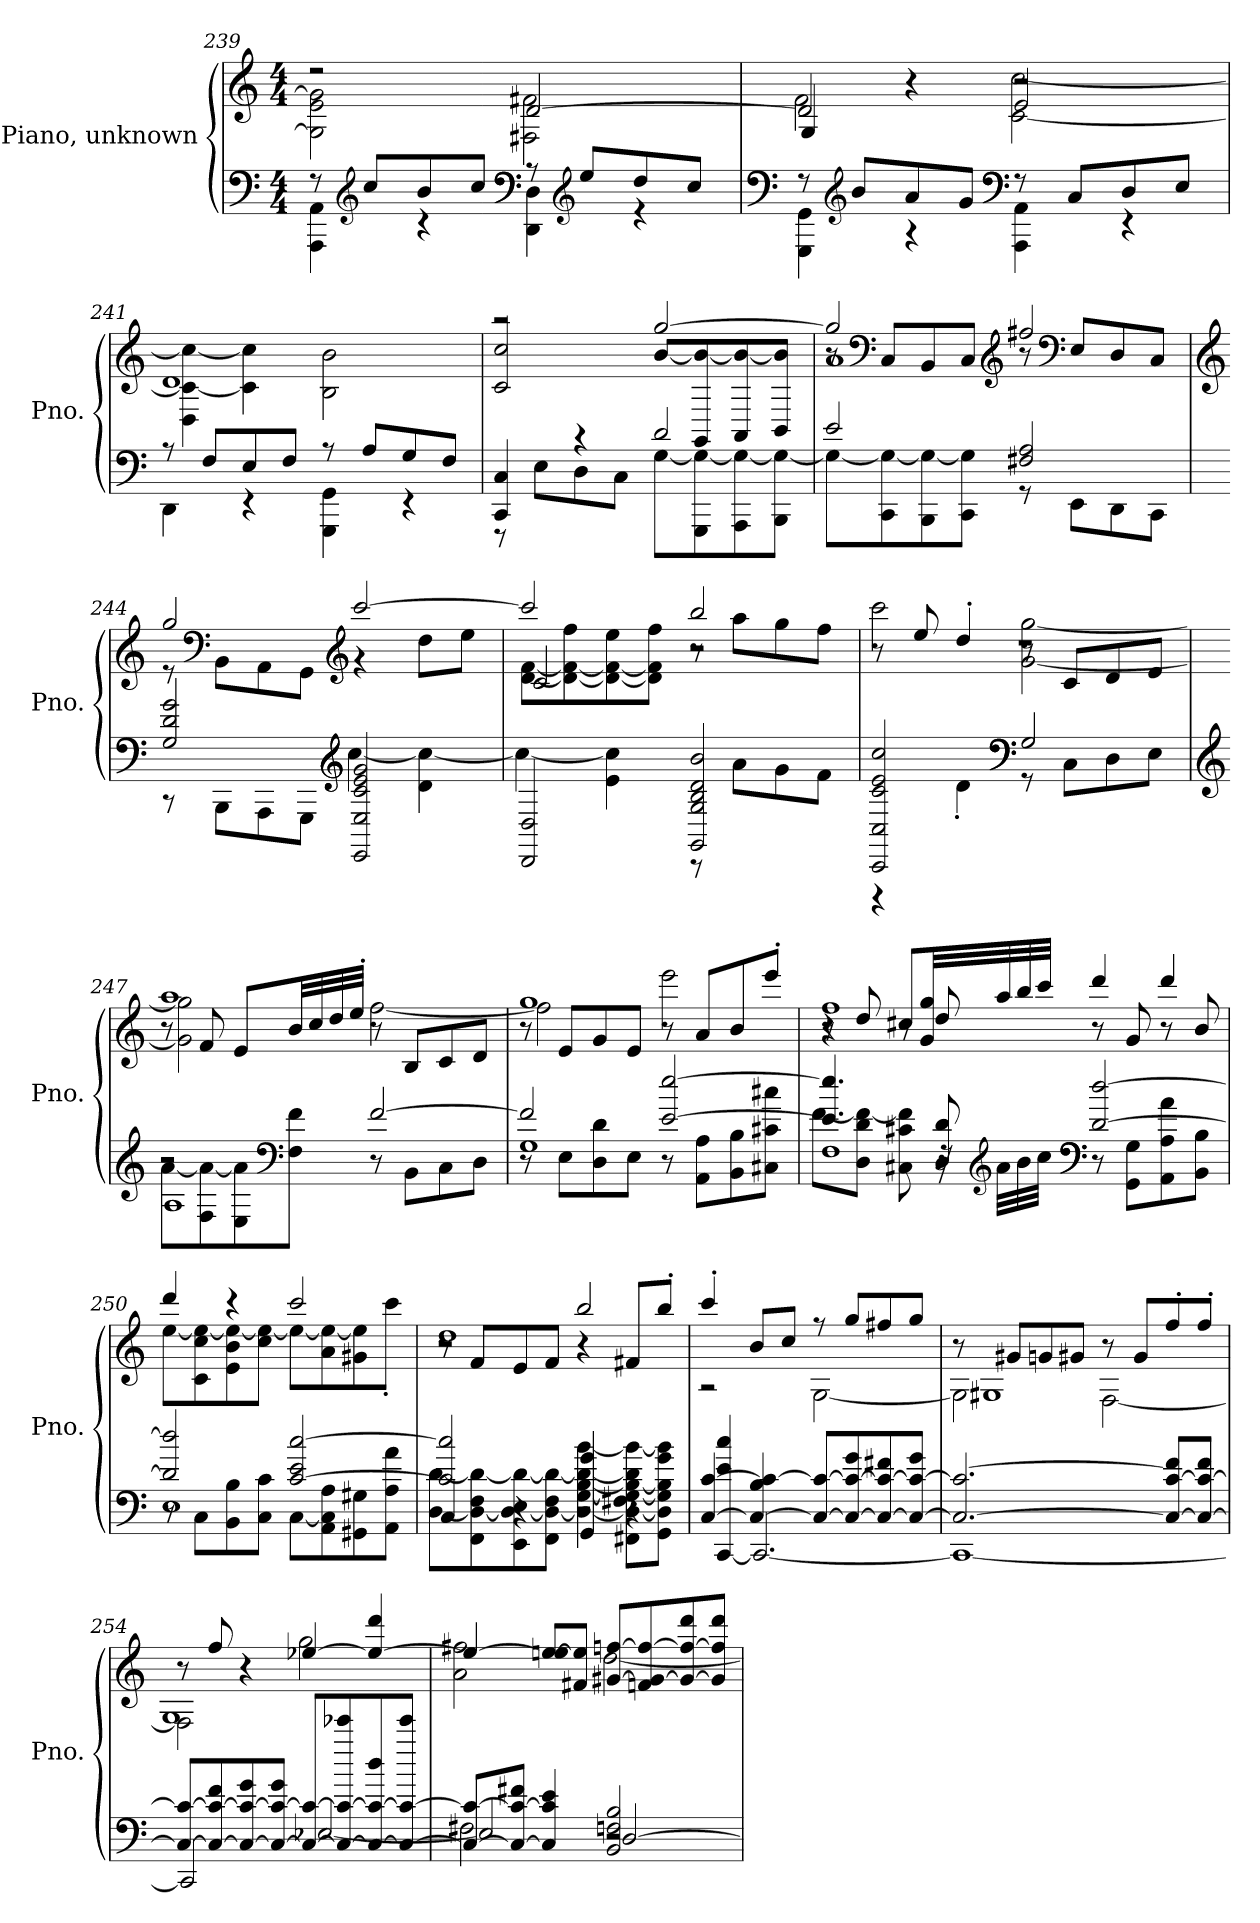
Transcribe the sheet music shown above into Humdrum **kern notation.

**kern	**kern
*part1	*part1
*staff2	*staff1
*I"Piano, unknown	*
*I'Pno.	*
!!LO:LB:g=z
*clefF4	*clefG2
*k[]	*k[]
*M4/4	*M4/4
=239	=239
*^	*^
8r	4AAA\ 4AA\	2r	2G\] 2e\ 2g\]
*clefG2	*	*	*
8cc/L	.	.	.
8b/	4r	.	.
8cc/J	.	.	.
*clefF4	*	*	*
8r	4DD\ 4D\	[2d/	2F#X\ 2f#X\
*clefG2	*	*	*
8ee/L	.	.	.
8dd/	4r	.	.
8cc/J	.	.	.
*	*	*v	*v
=240	=240	=240
*clefF4	*	*
*	*	*^
*	*	*	*^
8r	4GGG\ 4GG\	2d/]	2f\	4G/
*clefG2	*	*	*	*
8b/L	.	.	.	.
8a/	4r	.	.	4r
8g/J	.	.	.	.
*clefF4	*	*	*	*
8r	4AAA\ 4AA\	2e/	[2c\ [2cc\	2r
8C/L	.	.	.	.
8D/	4r	.	.	.
8E/J	.	.	.	.
*	*	*	*v	*v
=241	=241	=241	=241
8r	4DD\	1d	4D\ 4c\_ 4cc\_
8F/L	.	.	.
8E/	4r	.	4c\] 4cc\]
8F/J	.	.	.
8r	4GGG\ 4GG\	.	2B\ 2b\
8A/L	.	.	.
8G/	4r	.	.
8F/J	.	.	.
!!LO:LB:g=z	!!
=242	=242	=242	=242
4CC/ 4C/	8r	2r	2c/ 2cc/
.	8E\L	.	.
4r	8D\	.	.
.	8C\J	.	.
2d/	[8G\L	[2gg/	[8b/L
.	8GGG\ 8G\_	.	8GG/ 8b/_
.	8AAA\ 8G\_	.	8AA/ 8b/_
.	8BBB\ 8G\_J	.	8BB/ 8b/]J
=243	=243	=243	=243
*	*	*	*^
2e/	8G\L_	2gg/]	1a	8r
*	*	*clefF4	*	*
.	8CC\ 8G\_	.	.	8C/L
.	8BBB\ 8G\_	.	.	8BB/
.	8CC\ 8G\]J	.	.	8C/J
*	*	*clefG2	*	*
2F#X/ 2A/	8r	2ff#X/	.	8r
*	*	*clefF4	*	*
.	8EE\L	.	.	8E/L
.	8DD\	.	.	8D/
.	8CC\J	.	.	8C/J
*	*	*v	*v	*v
=244	=244	=244
*	*	*clefG2
*	*	*^
2G/ 2d/ 2g/	8r	2gg/	8r
*	*	*clefF4	*
.	8BBB\L	.	8BB\L
.	8AAA\	.	8AA\
.	8GGG\J	.	8GG\J
*clefG2	*	*clefG2	*
2EE/ 2E/ 2c/ 2e/ 2g/	[4cc\	[2ccc/	4r
.	4d\ 4cc\_	.	8dd\L
.	.	.	8ee\J
!!LO:LB:g=z
=245	=245	=245	=245
*	*	*	*^
2DD/ 2D/	4cc\_	2ccc/]	[8d\ [8f\L	2c/
.	.	.	8d\_ 8f\_ 8ff\	.
.	4e\ 4cc\]	.	8d\_ 8f\_ 8ee\	.
.	.	.	8d\] 8f\] 8ff\J	.
2GG/ 2G/ 2B/ 2d/ 2b/	8r	2bb/	8r	2r
.	8a\L	.	8aa\L	.
.	8g\	.	8gg\	.
.	8f\J	.	8ff\J	.
=246	=246	=246	=246	=246
2CC/ 2C/ 2c/ 2e/ 2cc/	4r	1r	2ccc\	8r
.	.	.	.	8ee/
.	4d'\	.	.	4dd'/
*clefF4	*	*	*	*
2G/	8r	.	[2g\ [2gg\	8r
.	8C\L	.	.	8c/L
.	8D\	.	.	8d/
.	8E\J	.	.	8e/J
*v	*v	*	*	*
=247	=247	=247	=247
*clefG2	*	*	*
*^	*	*	*
*	*^	*	*	*
2r	[8a\L	1A	1aa	2g\] 2gg\]	8r
.	8F\ 8a\_	.	.	.	8f/
.	8E\ 8a\]	.	.	.	8e/L
*clefF4	*	*	*	*	*
.	8F\ 8f\J	.	.	.	32b/LL
.	.	.	.	.	32cc/
.	.	.	.	.	32dd/
.	.	.	.	.	32ee'/JJJ
[2f/	8r	.	.	[2ff\	8r
.	8BB\L	.	.	.	8B/L
.	8C\	.	.	.	8c/
.	8D\J	.	.	.	8d/J
!!LO:LB:g=z	!!	!!
=248	=248	=248	=248	=248	=248
2f/]	8r	1G	1gg	2ff\]	8r
.	8E\L	.	.	.	8e/L
.	8D\ 8d\	.	.	.	8g/
.	8E\J	.	.	.	8e/J
[2e/ [2ee/	8r	.	.	2eee\	8r
.	8AA\ 8A\L	.	.	.	8a/L
.	8BB\ 8B\	.	.	.	8b/
.	8C#X\ 8c#X\ 8cc#X\J	.	.	.	8eee'/J
=249	=249	=249	=249	=249	=249
4.e/] 4.ee/]	[8f\L	1F	4r	1ff	8r
.	8D\ 8d\ 8f\_J	.	.	.	8dd/
.	8C#X\ 8c#X\ 8f\]	.	8r	.	8cc#X/L
8D/ 8d/	32r	.	8dd/	.	32g/ 32gg/LL
*clefG2	*	*	*	*	*
.	32a\LLL	.	.	.	32aa/
.	32b\	.	.	.	32bb/
.	32cc\JJJ	.	.	.	32ccc/JJJ
*clefF4	*	*	*	*	*
[2d/ [2dd/	8r	.	4ddd/	.	8r
.	8GG\ 8G\L	.	.	.	8g/
.	8AA\ 8A\ 8a\	.	4ddd/	.	8r
.	8BB\ 8B\J	.	.	.	8b/
*	*	*	*	*v	*v
=250	=250	=250	=250	=250
2d/] 2dd/]	8r	1E	4ddd/	[8ee\L
.	8C\L	.	.	8c\ 8cc\ 8ee\_
.	8BB\ 8B\	.	4r	8e\ 8b\ 8ee\_
.	8C\ 8c\J	.	.	8cc\ 8ee\_J
[2c/ 2e/ [2cc/	[8C\L	.	2ccc/	8ee\L_
.	8AA\ 8C\] 8A\	.	.	8a\ 8ee\_
.	8GG#X\ 8G#X\	.	.	8g#X\ 8ee\]
.	8AA\ 8A\ 8a\J	.	.	8ccc'\J
!!LO:PB:g=z
=251	=251	=251	=251	=251
*	*	*	*	*^
2c/] 2cc/]	[8D\ [8d\L	4C/	2r	1dd	8r
.	8FF\ 8D\_ 8F\ 8d\_	.	.	.	8f/L
.	8EE\ 8D\_ 8E\ 8d\_	4r	.	.	8e/
.	8FF\ 8D\_ 8F\ 8d\_J	.	.	.	8f/J
2r	4D\_ [4G\ [4B\ 4d\_ [4b\	4GG/ 4g/	2bb/	.	4r
.	8FF#X\ 8D\_ 8F#X\ 8G\_ 8B\_ 8d\] 8b\_L	4r	.	.	8f#X/L
.	8GG\ 8D\] 8G\] 8B\] 8g\ 8b\]J	.	.	.	8bb'/J
*	*v	*v	*	*	*
*	*	*	*v	*v
=252	=252	=252	=252
[4C/ [4c/	[4CC/ 4e/ 4cc/	4ccc'/	2r
4C/_ 4B/ 4c/_	2.CC/_	8b/L	.
.	.	8cc/J	.
8C/_ 8c/_L	.	8r	[2G\
8C/_ 8c/_ 8g/	.	8gg/L	.
8C/_ 8c/_ 8f#X/	.	8ff#X/	.
8C/_ 8c/_ 8g/J	.	8gg/J	.
=253	=253	=253	=253
*	*	*	*^
2.C/_ 2.c/_	1CC_	8r	2G\]	1G#X
.	.	8g#X/L	.	.
.	.	8gn/	.	.
.	.	8g#X/J	.	.
.	.	8r	[2F\	.
.	.	8g#/L	.	.
8C/_ 8c/_ 8f/L	.	8ff'/	.	.
8C/_ 8c/_ 8f/J	.	8ff'/J	.	.
!!LO:LB:g=z	!!	!!
=254	=254	=254	=254	=254
8C/_ 8c/_L	2CC/]	8r	2F\]	1G
8C/_ 8c/_ 8f/	.	8ff/	.	.
8C/_ 8c/_ 8g/	.	4r	.	.
8C/_ 8c/_ 8g/J	.	.	.	.
8C/_ 8c/_L	[2E-X/	[4ee-X/	2gg\	.
8C/_ 8c/_ 8eee-X/	.	.	.	.
8C/_ 8c/_ 8dd/	.	4ee-/_ 4ddd/	.	.
8C/_ 8c/_ 8eee-/J	.	.	.	.
*	*	*	*v	*v
=255	=255	=255	=255
*	*^	*	*
8C/_ 8c/_L	2F#X\	2E-/]	4ee-/_	2a\ 2ff#X\
8C/_ 8c/_ 8f#X/J	.	.	.	.
4C/] 4c/] 4e/	.	.	8ee-/_ 8een/L	.
.	.	.	8f#X/ 8ee-/]J	.
2BB/ 2Fn/ 2B/	2r	[2D/	[8g#X/ [8ffn/L	[2dd\
.	.	.	8fn/ 8g#/_ 8ff/_	.
.	.	.	8g#/_ 8ff/_ 8ddd/	.
.	.	.	8g#/] 8ff/] 8ddd/J	.
*v	*v	*v	*	*
*	*v	*v
=	=
*-	*-
